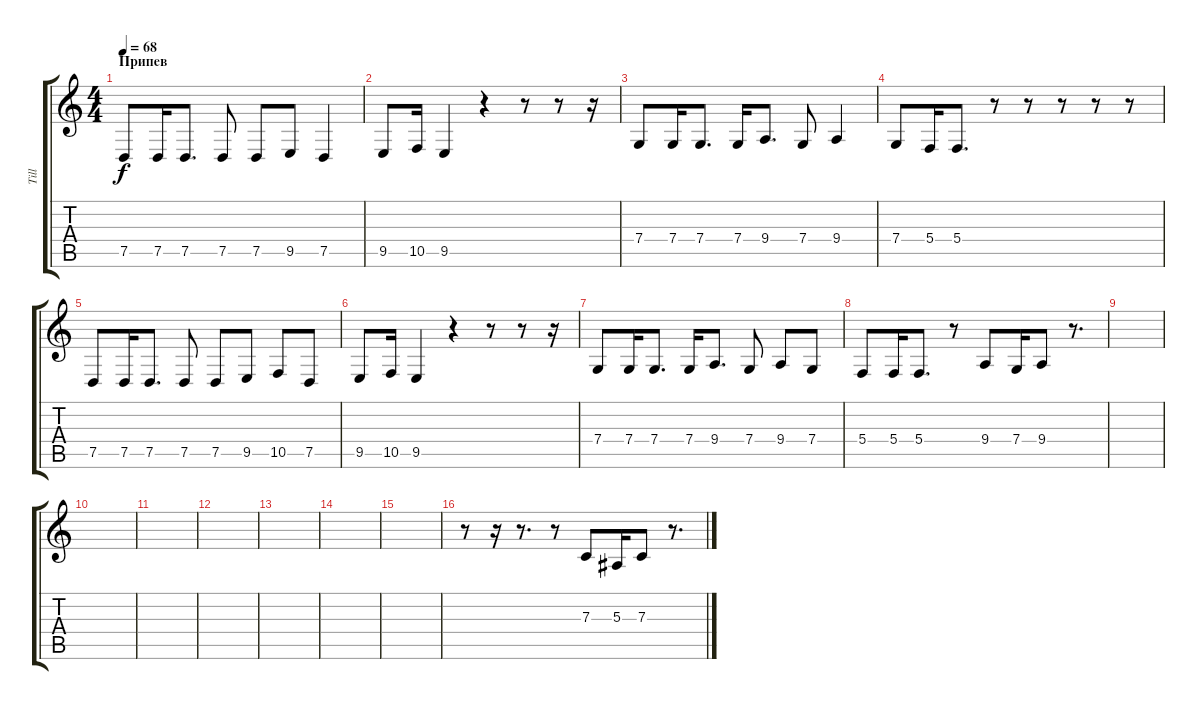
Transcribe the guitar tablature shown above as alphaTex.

\track ("Till" "Till") {mute instrument cello}
\staff {score tabs}
\tuning (D4 A3 F3 C3 G2 C2) {hide}
\ts (4 4)
\section ("" "Припев")
\tempo 68
\clef g2
\ks c
7.5.8{dy f} 7.5.16 7.5.8{d} 7.5.8 7.5.8 9.5.8 7.5.4 |
9.5.8 10.5.16 9.5.4 r.4 r.8 r.8 r.16 |
7.4.8 7.4.16 7.4.8{d} 7.4.16 9.4.8{d} 7.4.8 9.4.4 |
7.4.8 5.4.16 5.4.8{d} r.8 r.8 r.8 r.8 r.8 |
7.5.8 7.5.16 7.5.8{d} 7.5.8 7.5.8 9.5.8 10.5.8 7.5.8 |
9.5.8 10.5.16 9.5.4 r.4 r.8 r.8 r.16 |
7.4.8 7.4.16 7.4.8{d} 7.4.16 9.4.8{d} 7.4.8 9.4.8 7.4.8 |
5.4.8 5.4.16 5.4.8{d} r.8 9.4.8 7.4.16 9.4.8 r.8{d} |
|
|
|
|
|
|
|
r.8 r.16 r.8{d} r.8 7.3.8{volume 16} 5.3.16 7.3.8 r.8{d}
